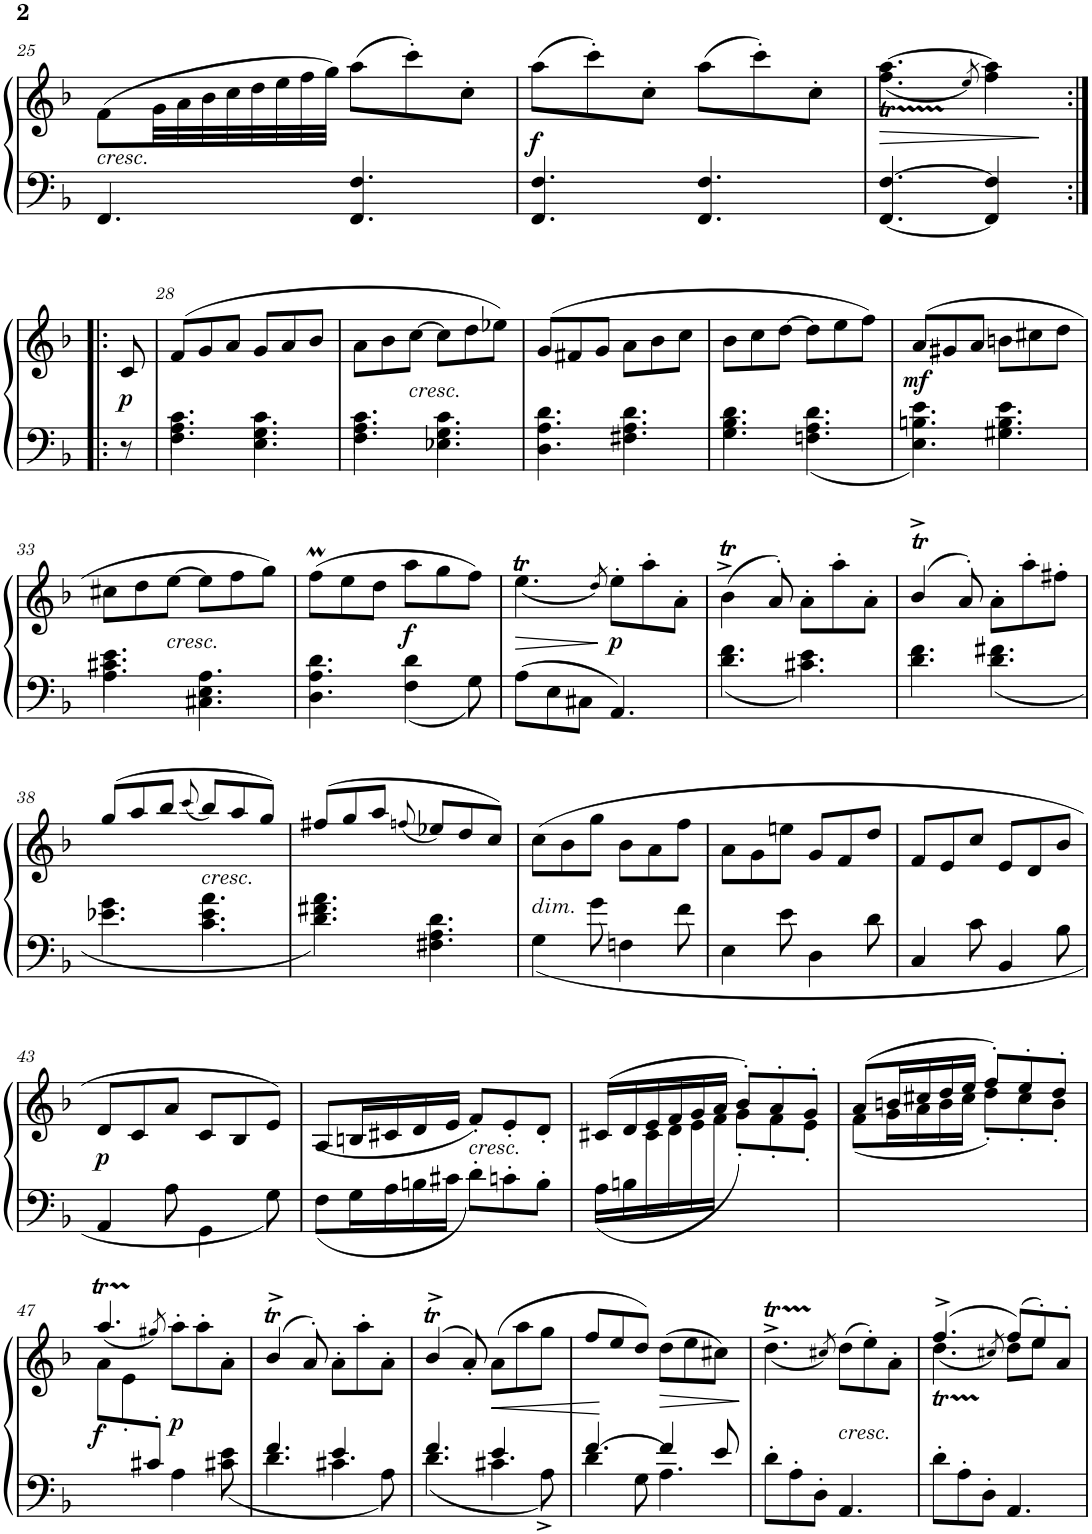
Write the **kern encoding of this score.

**kern	**kern	**dynam
*part1	*part1	*part1
*staff2	*staff1	*staff1/2
*I"Piano	*	*
*I'Piano	*	*
!!LO:PB:g=z
*clefF4	*clefG2	*
*k[b-]	*k[b-]	*
*M6/8	*M6/8	*
=25	=25	=25
!	!LO:TX:b:i:t=cresc.	!
4.FF/	(>8f\L	.
.	32g\LL	.
.	32a\	.
.	32b-\	.
.	32cc\	.
.	32dd\	.
.	32ee\	.
.	32ff\	.
.	32gg\JJJ)	.
4.FF/ 4.F/	(8aa\L	.
.	8ccc'\)	.
.	8cc'\J	.
=26	=26	=26
!	!	!LO:DY:a=2
4.FF/ 4.F/	(8aa\L	f
.	8ccc'\)	.
.	8cc'\J	.
4.FF/ 4.F/	(8aa\L	.
.	8ccc'\)	.
.	8cc'\J	.
=27	=27	=27
!	!	!LO:HP:b
*	*^	*
[<4.FF/ [>4.F/	[>4.aa\	(4.ffT\	>
.	.	8qee/)	.
4FF/] 4F/]	4aa\]	4ff\	.
*	*v	*v	*
.	.	]
!!LO:LB:g=z
=27X1:|!|:	=27X1:|!|:	=27X1:|!|:
!	!	!LO:DY:b
8r	8c/	p
=28	=28	=28
*^	*	*
4.c\	4.F\ 4.A\	(8f/L	.
.	.	8g/	.
.	.	8a/J	.
4.c\	4.E\ 4.G\	8g/L	.
.	.	8a/	.
.	.	8b-/J	.
=29	=29	=29	=29
4.c\	4.F\ 4.A\	8a\L	.
.	.	8b-\	.
!	!	!LO:TX:b:i:t=cresc.	!
.	.	[>8cc\J	.
4.c\	4.E-X\ 4.G\	8cc\L]	.
.	.	8dd\	.
.	.	8ee-X\J)	.
=30	=30	=30	=30
4.d\	4.D\ 4.A\	(8g/L	.
.	.	8f#X/	.
.	.	8g/J	.
4.d\	4.F#X\ 4.A\	8a\L	.
.	.	8b-\	.
.	.	8cc\J	.
=31	=31	=31	=31
4.d\	4.G\ 4.B-\	8b-\L	.
.	.	8cc\	.
.	.	[>8dd\J	.
4.d\	4.Fn\ 4.A\	8dd\L]	.
.	.	8ee\	.
.	.	8ff\J)	.
=32	=32	=32	=32
!	!	!	!LO:DY:b
4.e\	4.E\ 4.Bn\	(8a/L	mf
.	.	8g#X/	.
.	.	8a/J	.
4.e\	4.G#X\ 4.B\	8bn\L	.
.	.	8cc#X\	.
.	.	8dd\J	.
!!LO:LB:g=z
=33	=33	=33	=33
4.e\	4.A\ 4.c#X\	8cc#X\L	.
.	.	8dd\	.
!	!	!LO:TX:b:i:t=cresc.	!
.	.	[>8ee\J	.
4.ryy	4.C#X\ 4.E\ 4.A\	8ee\L]	.
.	.	8ff\	.
.	.	8gg\J)	.
*v	*v	*	*
=34	=34	=34
4.D\ 4.A\ 4.d\	(8ffM\L	.
.	8ee\	.
.	8dd\J	.
!	!	!LO:DY:b
4F\ 4d\	8aa\L	f
.	8gg\	.
8G\	8ff\J)	.
=35	=35	=35
!	!	!LO:HP:b
8A\L	(<4.ee>\	>
8E\	.	.
8C#X\J	.	.
.	8qdd/)	.
!	!	!LO:DY:n=1:b
4.AA/	8ee'\L	] p
.	8aa'\	.
.	8a'\J	.
=36	=36	=36
*^	*	*
4.d\ 4.f\	2.ryy	(4b-^>>\	.
.	.	8a'/)	.
4.c#X\ 4.e\	.	8a'>\L	.
.	.	8aa'>\	.
.	.	8a'>\J	.
=37	=37	=37	=37
4.d\ 4.f\	2.ryy	(4b-T^/	.
.	.	8a'/)	.
4.d\ 4.f#X\	.	8a'>\L	.
.	.	8aa'>\	.
.	.	8ff#X'>\J	.
!!LO:LB:g=z
=38	=38	=38	=38
4.e-X\ 4.g\	2.ryy	(8gg/L	.
.	.	8aa/	.
.	.	8bb-/J	.
.	.	(<8qccc/	.
!	!	!LO:TX:b:i:t=cresc.	!
4.c\ 4.e-\ 4.a\	.	8bb-/L)	.
.	.	8aa/	.
.	.	8gg/J)	.
=39	=39	=39	=39
4.d\ 4.f#X\ 4.a\	4.ryy	(8ff#X/L	.
.	.	8gg/	.
.	.	8aa/J	.
.	.	(<8qffn/	.
4.d\	4.F#X\ 4.A\	8ee-X/L)	.
.	.	8dd/	.
.	.	8cc/J)	.
=40	=40	=40	=40
!	!	!LO:TX:b:i:t=dim.	!
4ryy	4G\	(8cc\L	.
.	.	8b-\	.
8g\	8ryy	8gg\J	.
4ryy	4Fn\	8b-\L	.
.	.	8a\	.
8f\	8ryy	8ff\J	.
=41	=41	=41	=41
4ryy	4E\	8a\L	.
.	.	8g\	.
8e\	8ryy	8een\J	.
4ryy	4D\	8g/L	.
.	.	8f/	.
8d\	8ryy	8dd/J	.
*v	*v	*	*
=42	=42	=42
4C/	8f/L	.
.	8e/	.
8c\	8cc/J	.
4BB-/	8e/L	.
.	8d/	.
8B-\	8b-/J	.
!!LO:LB:g=z
=43	=43	=43
*^	*^	*
!	!	!	!	!LO:DY:a=2
4AA/	4.ryy	8d/L	4.ryy	p
.	.	8c/	.	.
8A\	.	8a/J	.	.
4.ryy	4GG\	4ryy	8c/L	.
.	.	.	8B-/	.
.	8G\	8ryy	8e/J)	.
=44	=44	=44	=44	=44
4.ryy	(>8F\L	4ryy	(<8A/L	.
.	16G\L	.	16Bn/L	.
.	16A\	.	16c#X/	.
.	16Bn\	8ryy	16d/	.
.	16c#X\JJ	.	16e/JJ	.
!LO:TX:a:i:t=cresc.	!	!	!	!
8d'\L	4.ryy	4.ryy	8f'/L)	.
8cn'\	.	.	8e'/	.
8B'\J	.	.	8d'/J	.
*v	*v	*	*	*
=45	=45	=45	=45
(<16A\LL	16c#X/LL	8ryy	.
16Bn\	16d/	.	.
2ryy	16e/	16c#\	.
.	16f/	16d\	.
.	16g/	16e\	.
.	16a/JJ	16f\JJ	.
.	8b-'>/L)	8g'<\L)	.
.	8a'>/	8f'<\	.
8ryy	8g'>/J	8e'<\J	.
=46	=46	=46	=46
2.ryy	(8a/L	(8f\L	.
.	16bn/L	16g\L	.
.	16cc#X/	16a\	.
.	16dd/	16b\	.
.	16ee/JJ	16cc#\JJ	.
.	8ff'/L)	8dd'\L)	.
.	8ee'/	8cc#'\	.
.	8dd'/J	8b'\J	.
!!LO:LB:g=z	!!
=47	=47	=47	=47
*^	*	*	*
!	!	!	!	!LO:DY:b
4ryy	4ryy	(<4.aat/	8a'\L	f
.	.	.	8e'\	.
8c#X'/J	8ryy	.	2ryy	.
.	.	8qgg#X/)	.	.
!	!	!	!	!LO:DY:a=2
4.ryy	4A\	8aa'\L	.	p
.	.	8aa'\	.	.
.	8c#X\ 8e\	8a'\J	.	.
*	*	*v	*v	*
=48	=48	=48	=48
4.f/	4.d\	(4b-T^/	.
.	.	8a'/)	.
4.e/	4c#X\	8a'>\L	.
.	.	8aa'>\	.
.	8A\	8a'>\J	.
=49	=49	=49	=49
4.f/	4.d\	(4b-T^/	.
.	.	8a'</)	.
!	!	!	!LO:HP:b
4.e/	4c#X\	(8a\L	<
.	.	8aa\	.
.	8A^<\	8gg\J	.
=50	=50	=50	=50
[4.f/	4d\	8ff/L	.
.	.	8ee/	[
.	8G\	8dd/J)	.
!	!	!	!LO:HP:b
4f/]	4.A\	(8dd\L	>
.	.	8ee\	.
8e/	.	8cc#X\J)	.
*v	*v	*	*
.	.	]
=51	=51	=51
8d'\L	(<4.ddT^\	.
8A'\	.	.
8D'\J	.	.
.	8qcc#X/)	.
!	!LO:TX:b:i:t=cresc.	!
4.AA/	(8dd\L	.
.	8ee'\)	.
.	8a'\J	.
=52	=52	=52
*	*^	*
8d'\L	(4.ff^/	(4.ddT\	.
8A'\	.	.	.
8D'\J	.	.	.
.	.	8qcc#X/)	.
4.AA/	(8ff/L)	8dd\L	.
.	8ee'>/)	8ee\J	.
.	8a'>/J	8ryy	.
*	*v	*v	*
=	=	=
*-	*-	*-
